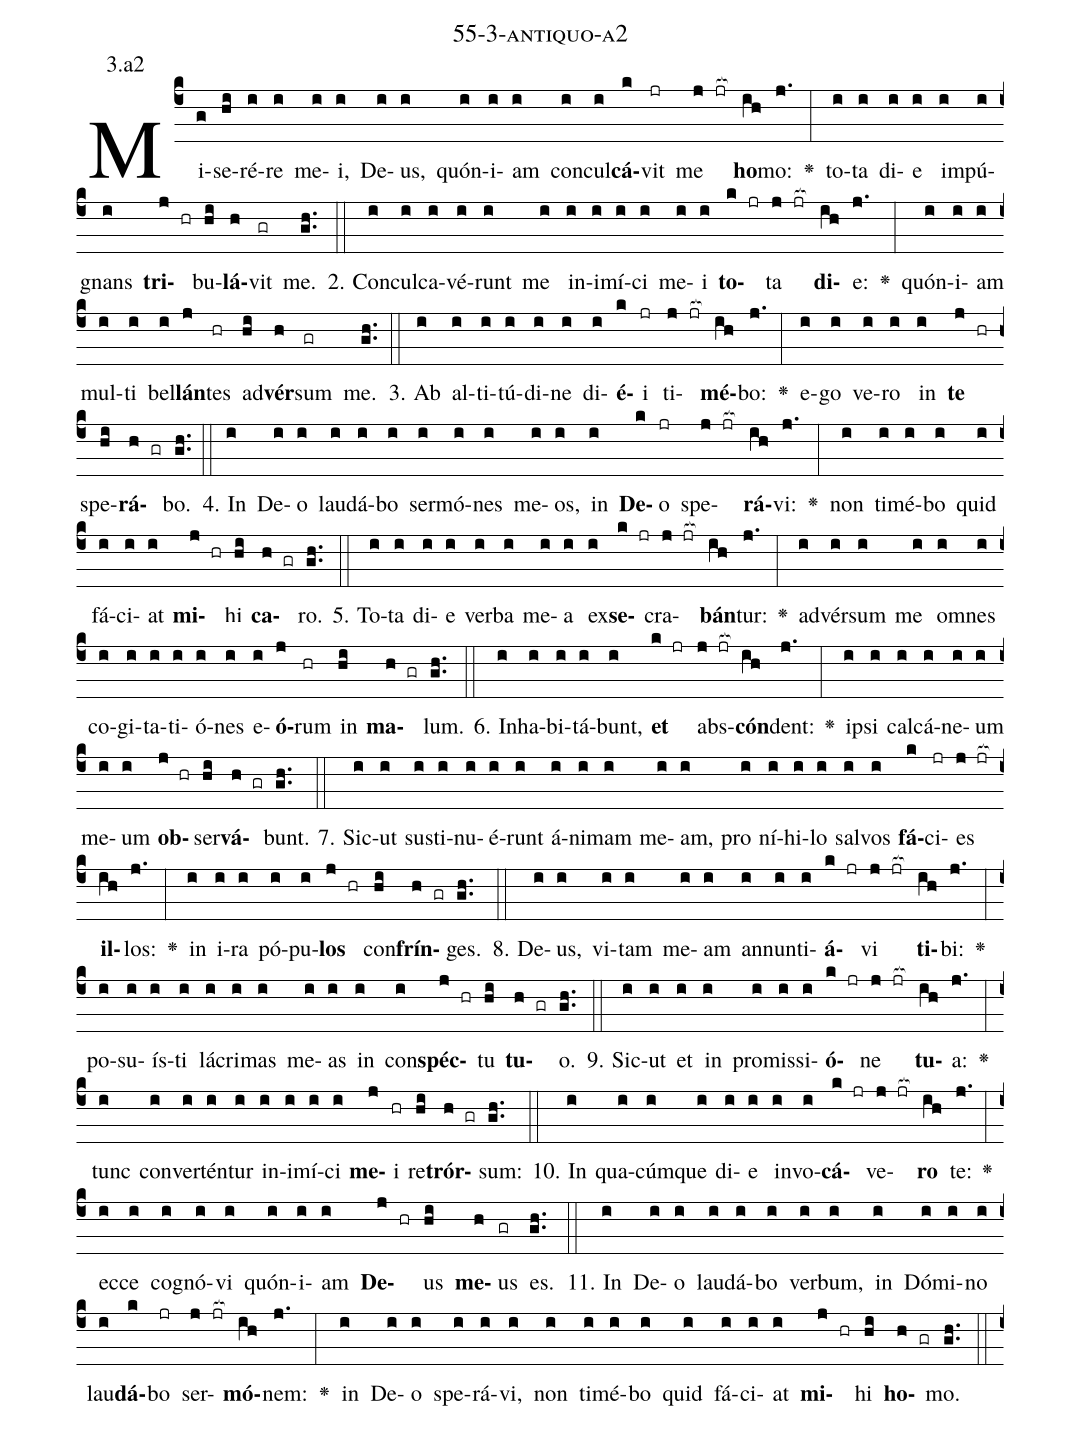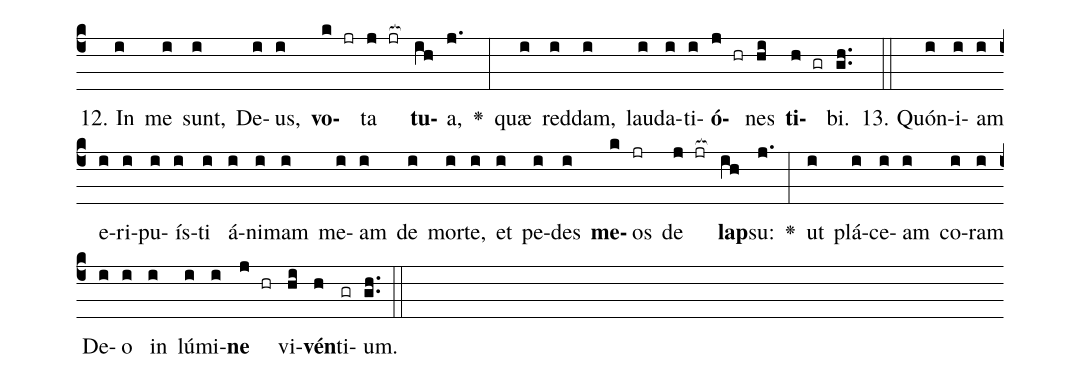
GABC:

name: 55-3-antiquo-a2;
annotation: 3.a2;
%%
(c4)Mi(g)se(hi)ré(i)re(i) me(i)i,(i) De(i)us,(i) quón(i)i(i)am(i) con(i)cul(i)<b>cá</b>(k)vit(jr) me(j jr[ocb:1{]) <b>ho</b>(ih[ocb:0}])mo:(j.) <v>\greheightstar</v>(:) to(i)ta(i) di(i)e(i) im(i)pú(i)gnans(i) <b>tri</b>(j hr)bu(hi)<b>lá</b>(h)vit(gr) me.(gh..) (::)
2. Con(i)cul(i)ca(i)vé(i)runt(i) me(i) in(i)i(i)mí(i)ci(i) me(i)i(i) <b>to</b>(k jr)ta(j jr[ocb:1{]) <b>di</b>(ih[ocb:0}])e:(j.) <v>\greheightstar</v>(:) quón(i)i(i)am(i) mul(i)ti(i) bel(i)<b>lán</b>(j)tes(hr) ad(hi)<b>vér</b>(h)sum(gr) me.(gh..) (::)
3. Ab(i) al(i)ti(i)tú(i)di(i)ne(i) di(i)<b>é</b>(k)i(jr) ti(j jr[ocb:1{])<b>mé</b>(ih[ocb:0}])bo:(j.) <v>\greheightstar</v>(:) e(i)go(i) ve(i)ro(i) in(i) <b>te</b>(j hr) spe(hi)<b>rá</b>(h gr)bo.(gh..) (::)
4. In(i) De(i)o(i) lau(i)dá(i)bo(i) ser(i)mó(i)nes(i) me(i)os,(i) in(i) <b>De</b>(k)o(jr) spe(j jr[ocb:1{])<b>rá</b>(ih[ocb:0}])vi:(j.) <v>\greheightstar</v>(:) non(i) ti(i)mé(i)bo(i) quid(i) fá(i)ci(i)at(i) <b>mi</b>(j hr)hi(hi) <b>ca</b>(h gr)ro.(gh..) (::)
5. To(i)ta(i) di(i)e(i) ver(i)ba(i) me(i)a(i) ex(i)<b>se</b>(k jr)cra(j jr[ocb:1{])<b>bán</b>(ih[ocb:0}])tur:(j.) <v>\greheightstar</v>(:) ad(i)vér(i)sum(i) me(i) om(i)nes(i) co(i)gi(i)ta(i)ti(i)ó(i)nes(i) e(i)<b>ó</b>(j)rum(hr) in(hi) <b>ma</b>(h gr)lum.(gh..) (::)
6. In(i)ha(i)bi(i)tá(i)bunt,(i) <b>et</b>(k jr) abs(j jr[ocb:1{])<b>cón</b>(ih[ocb:0}])dent:(j.) <v>\greheightstar</v>(:) ip(i)si(i) cal(i)cá(i)ne(i)um(i) me(i)um(i) <b>ob</b>(j hr)ser(hi)<b>vá</b>(h gr)bunt.(gh..) (::)
7. Sic(i)ut(i) sus(i)ti(i)nu(i)é(i)runt(i) á(i)ni(i)mam(i) me(i)am,(i) pro(i) ní(i)hi(i)lo(i) sal(i)vos(i) <b>fá</b>(k)ci(jr)es(j jr[ocb:1{]) <b>il</b>(ih[ocb:0}])los:(j.) <v>\greheightstar</v>(:) in(i) i(i)ra(i) pó(i)pu(i)<b>los</b>(j hr) con(hi)<b>frín</b>(h gr)ges.(gh..) (::)
8. De(i)us,(i) vi(i)tam(i) me(i)am(i) an(i)nun(i)ti(i)<b>á</b>(k jr)vi(j jr[ocb:1{]) <b>ti</b>(ih[ocb:0}])bi:(j.) <v>\greheightstar</v>(:) po(i)su(i)ís(i)ti(i) lá(i)cri(i)mas(i) me(i)as(i) in(i) con(i)<b>spéc</b>(j hr)tu(hi) <b>tu</b>(h gr)o.(gh..) (::)
9. Sic(i)ut(i) et(i) in(i) pro(i)mis(i)si(i)<b>ó</b>(k jr)ne(j jr[ocb:1{]) <b>tu</b>(ih[ocb:0}])a:(j.) <v>\greheightstar</v>(:) tunc(i) con(i)ver(i)tén(i)tur(i) in(i)i(i)mí(i)ci(i) <b>me</b>(j)i(hr) re(hi)<b>trór</b>(h gr)sum:(gh..) (::)
10. In(i) qua(i)cúm(i)que(i) di(i)e(i) in(i)vo(i)<b>cá</b>(k jr)ve(j jr[ocb:1{])<b>ro</b>(ih[ocb:0}]) te:(j.) <v>\greheightstar</v>(:) ec(i)ce(i) co(i)gnó(i)vi(i) quón(i)i(i)am(i) <b>De</b>(j hr)us(hi) <b>me</b>(h)us(gr) es.(gh..) (::)
11. In(i) De(i)o(i) lau(i)dá(i)bo(i) ver(i)bum,(i) in(i) Dó(i)mi(i)no(i) lau(i)<b>dá</b>(k)bo(jr) ser(j jr[ocb:1{])<b>mó</b>(ih[ocb:0}])nem:(j.) <v>\greheightstar</v>(:) in(i) De(i)o(i) spe(i)rá(i)vi,(i) non(i) ti(i)mé(i)bo(i) quid(i) fá(i)ci(i)at(i) <b>mi</b>(j hr)hi(hi) <b>ho</b>(h gr)mo.(gh..) (::)
12. In(i) me(i) sunt,(i) De(i)us,(i) <b>vo</b>(k jr)ta(j jr[ocb:1{]) <b>tu</b>(ih[ocb:0}])a,(j.) <v>\greheightstar</v>(:) quæ(i) red(i)dam,(i) lau(i)da(i)ti(i)<b>ó</b>(j hr)nes(hi) <b>ti</b>(h gr)bi.(gh..) (::)
13. Quón(i)i(i)am(i) e(i)ri(i)pu(i)ís(i)ti(i) á(i)ni(i)mam(i) me(i)am(i) de(i) mor(i)te,(i) et(i) pe(i)des(i) <b>me</b>(k)os(jr) de(j jr[ocb:1{]) <b>lap</b>(ih[ocb:0}])su:(j.) <v>\greheightstar</v>(:) ut(i) plá(i)ce(i)am(i) co(i)ram(i) De(i)o(i) in(i) lú(i)mi(i)<b>ne</b>(j hr) vi(hi)<b>vén</b>(h)ti(gr)um.(gh..) (::)
